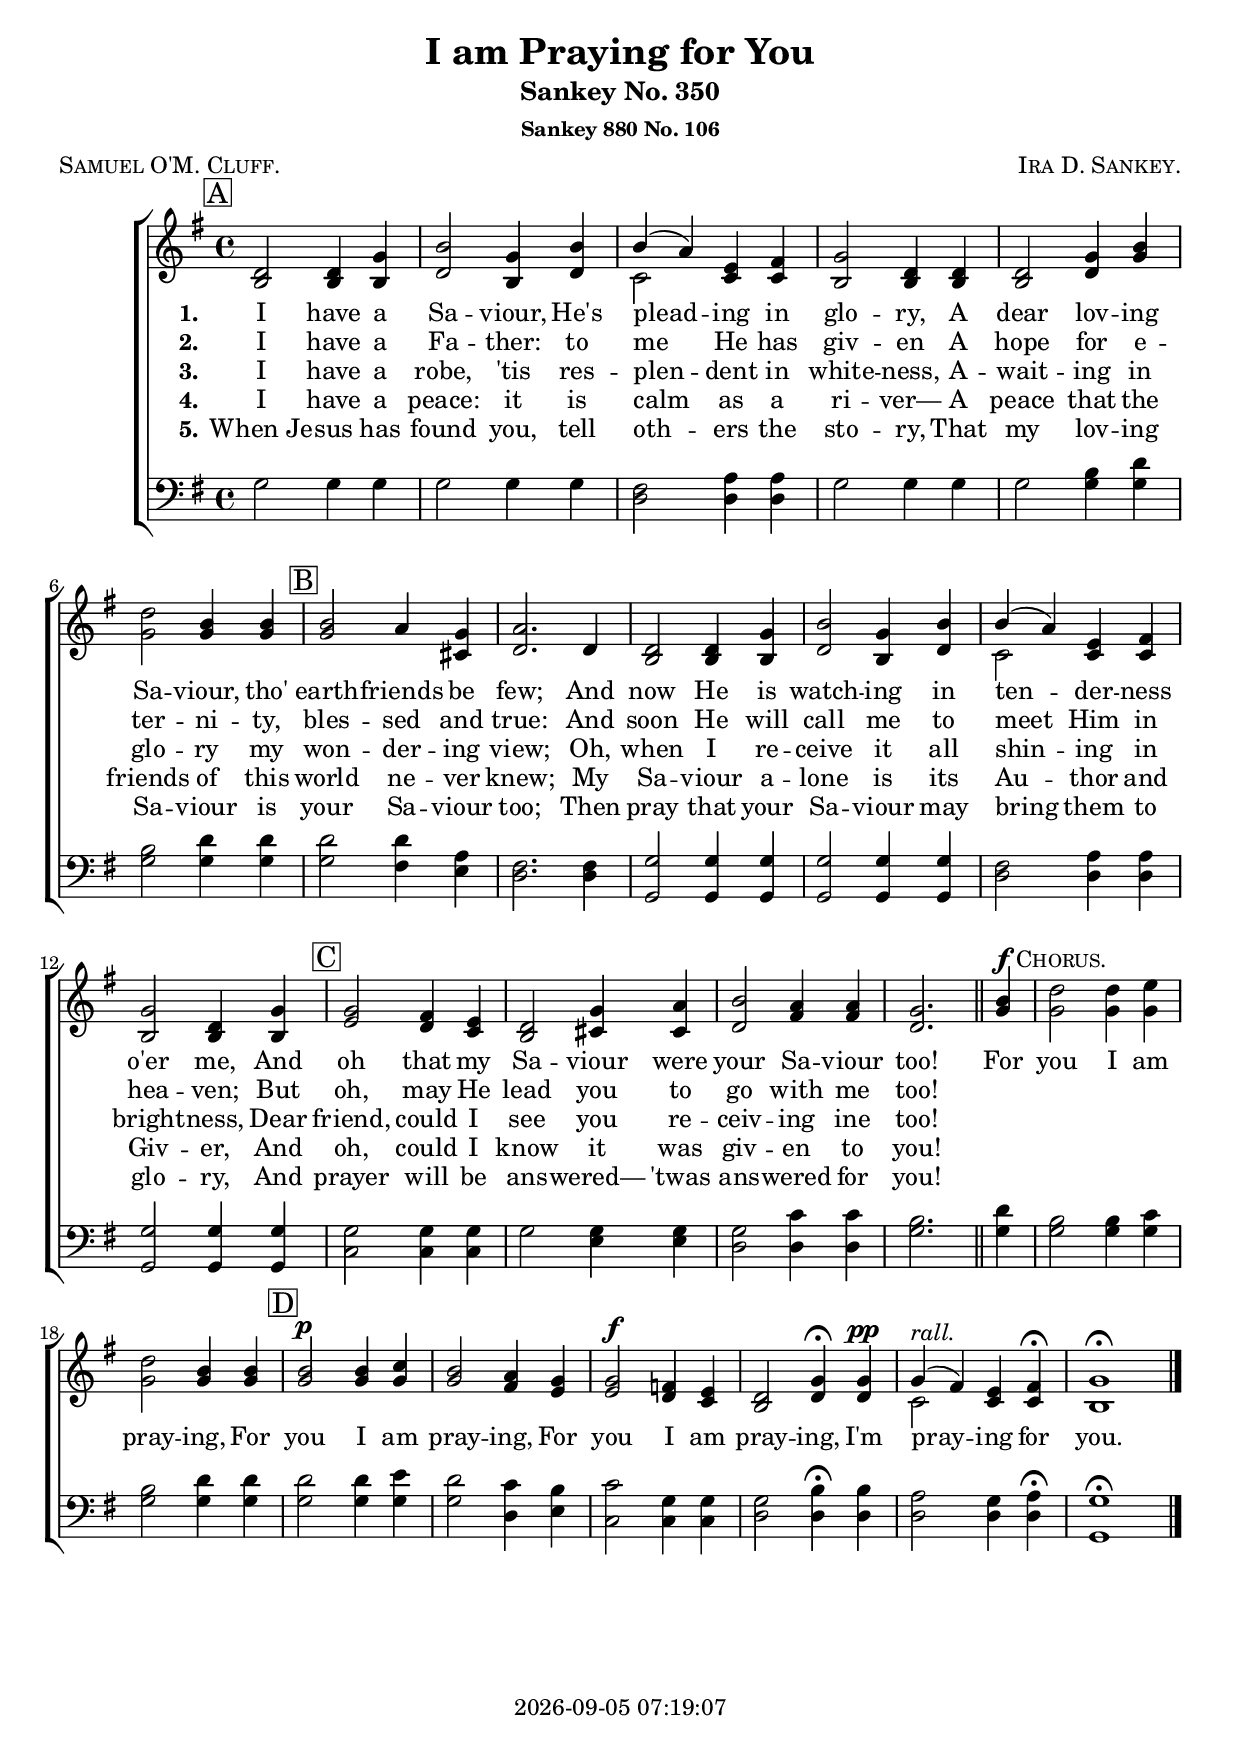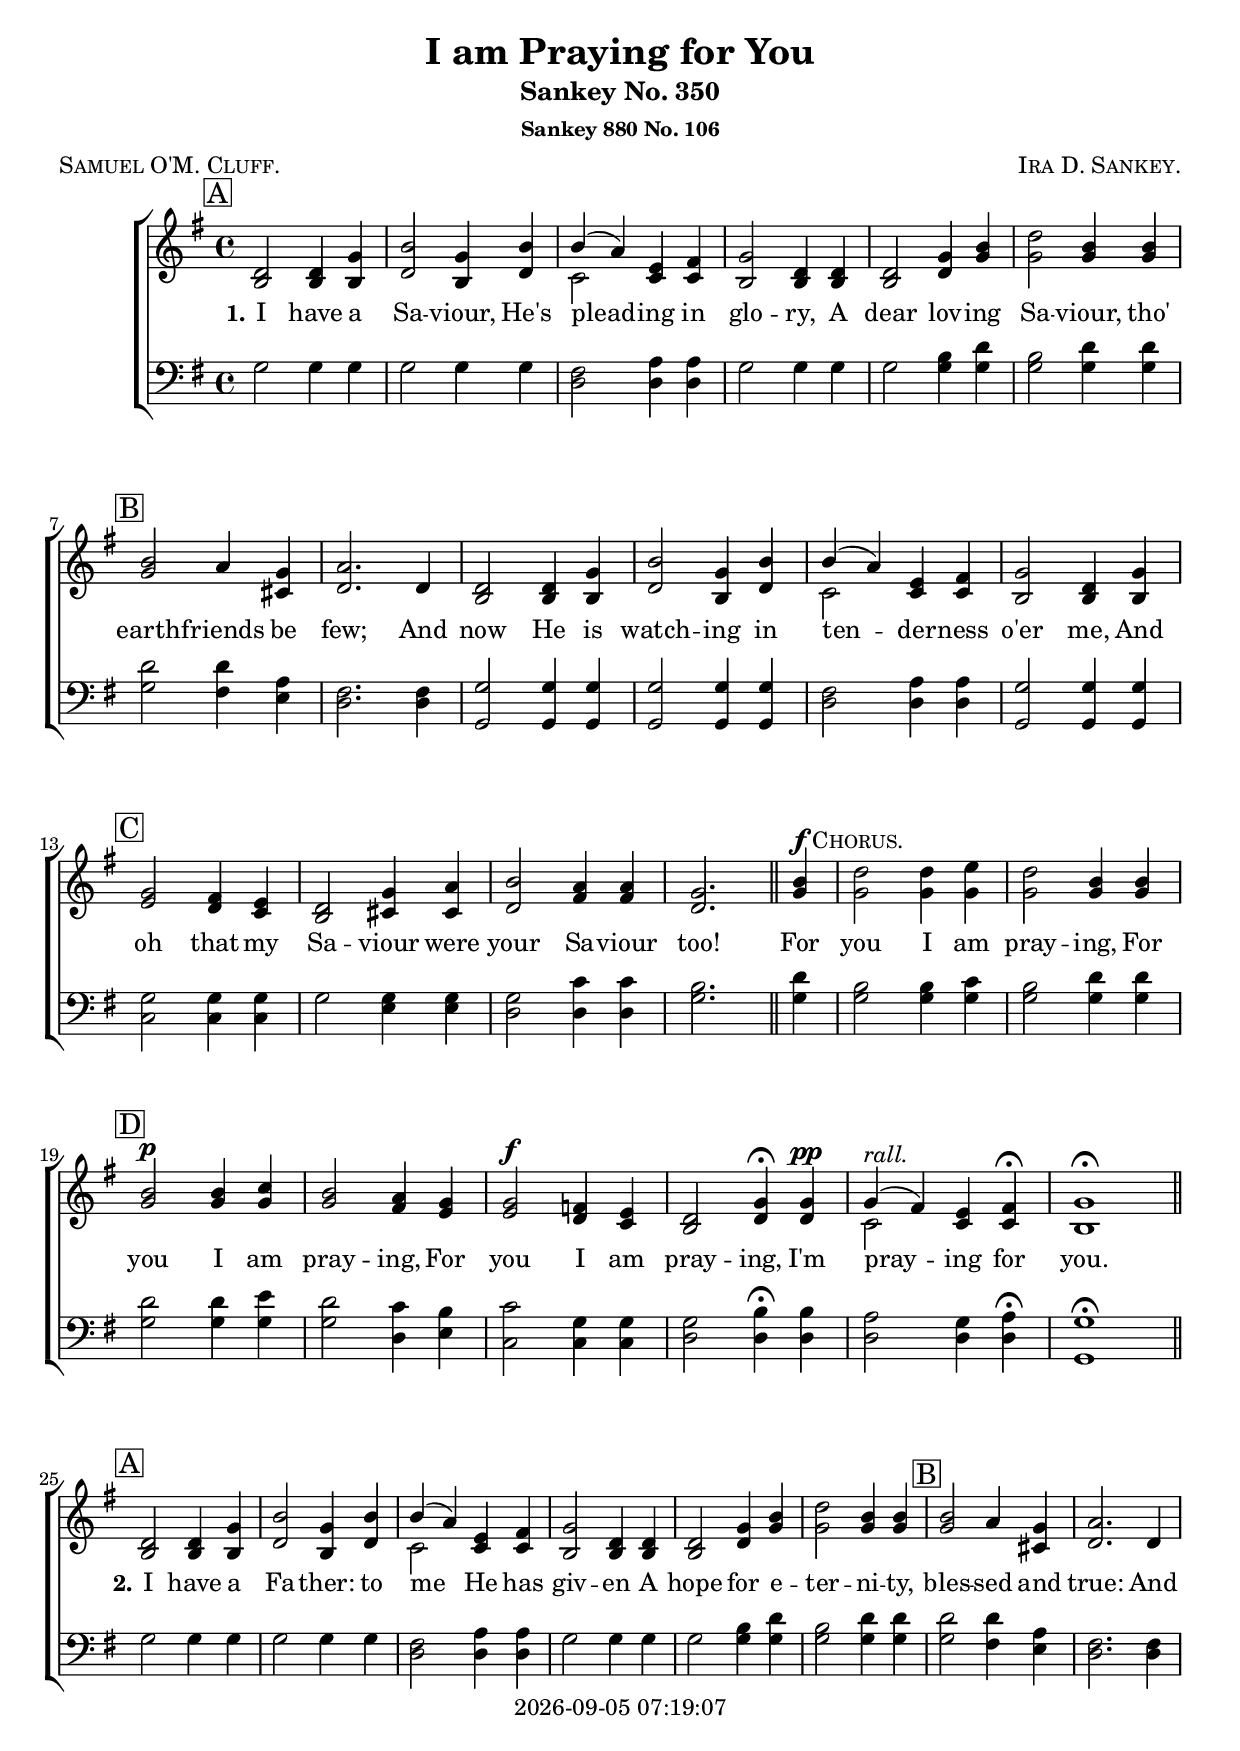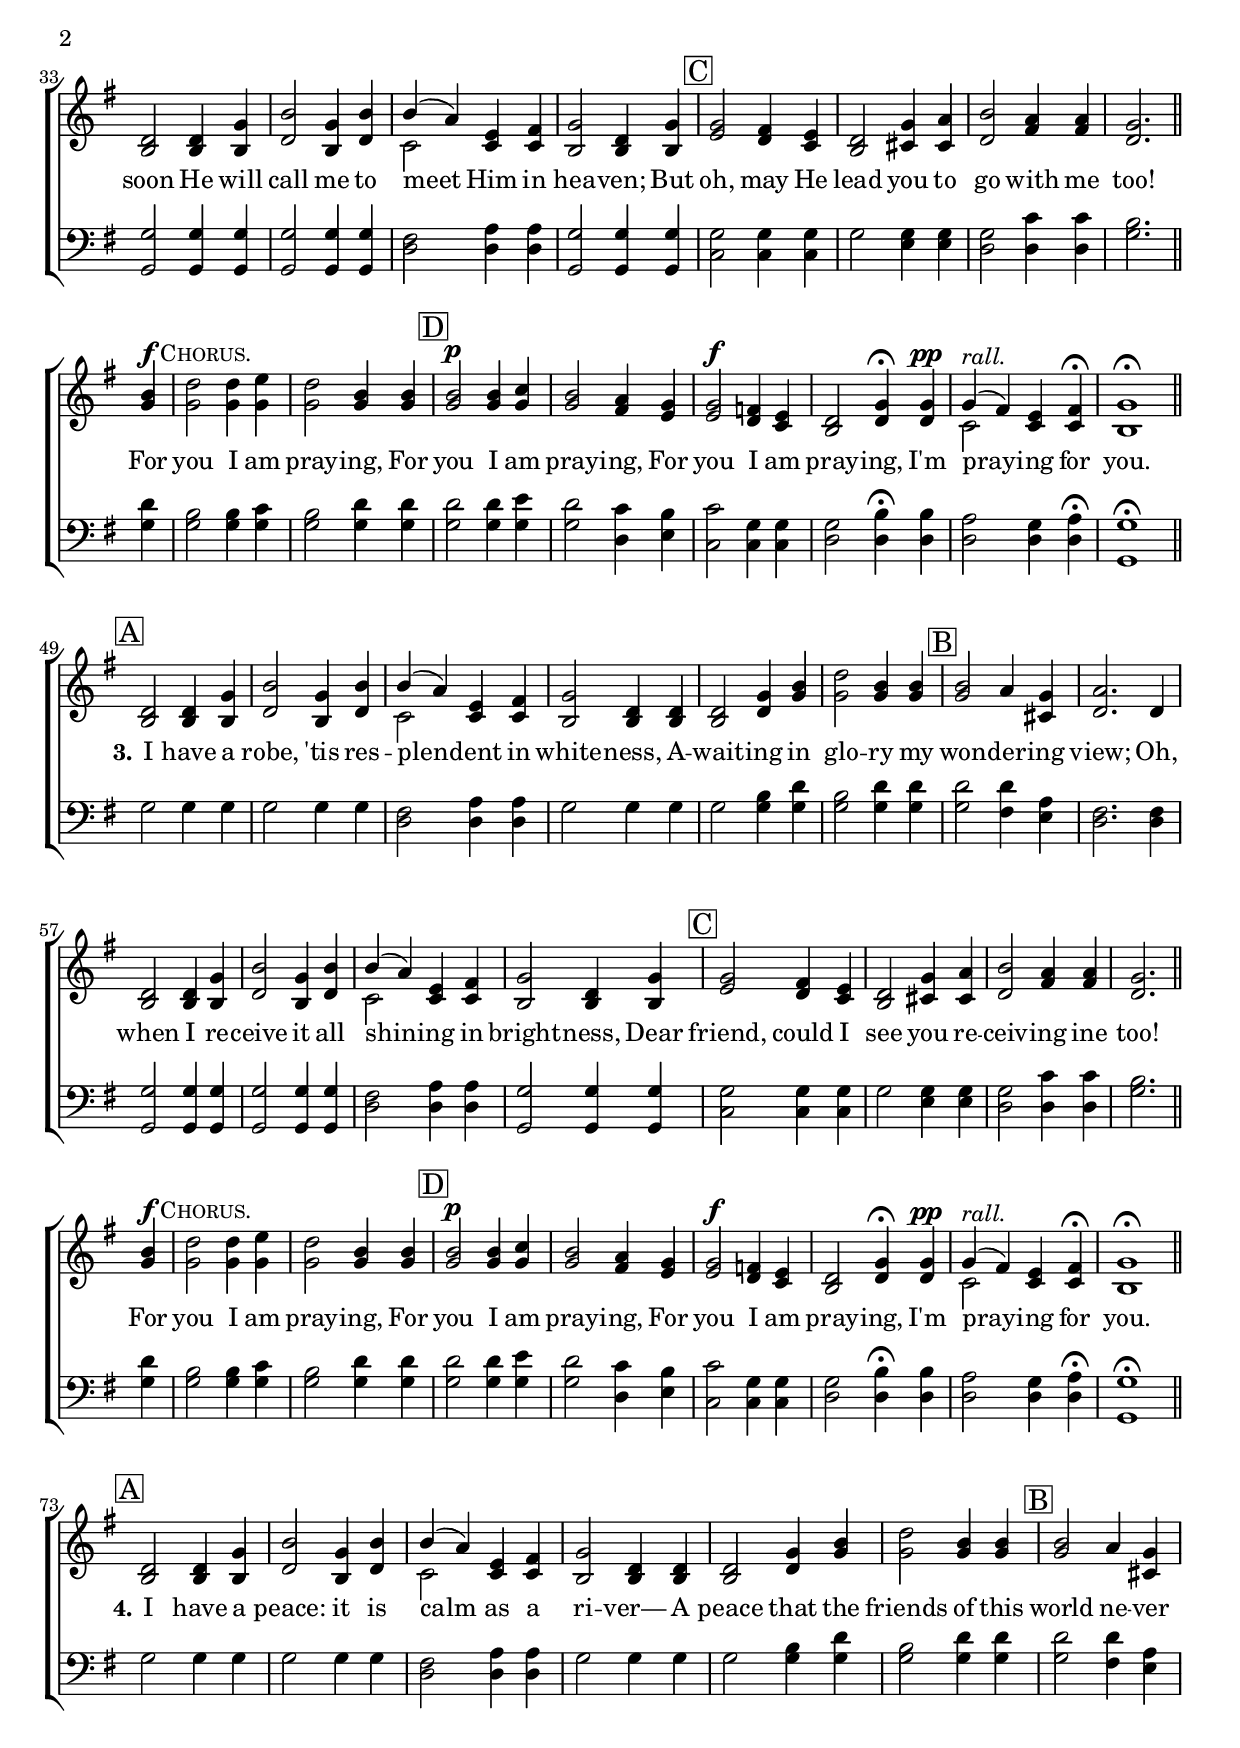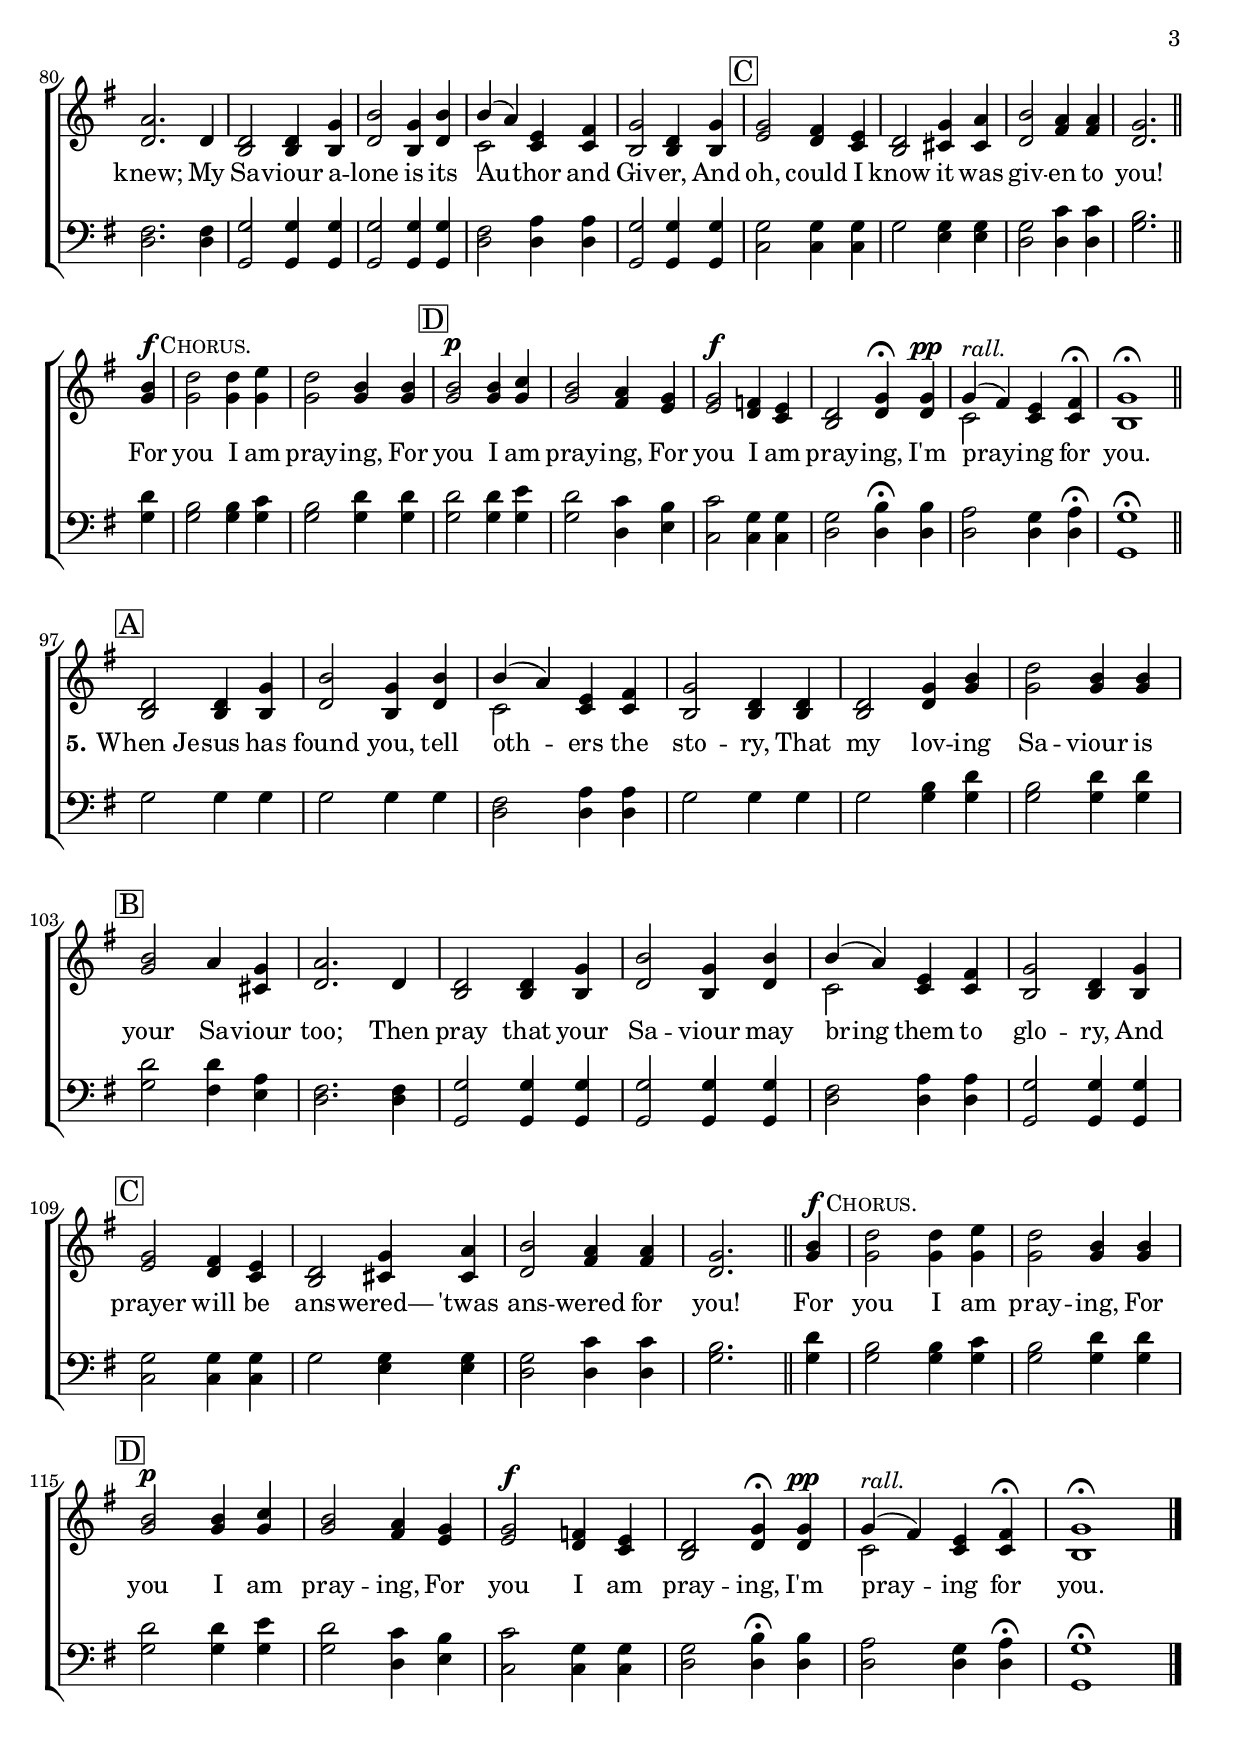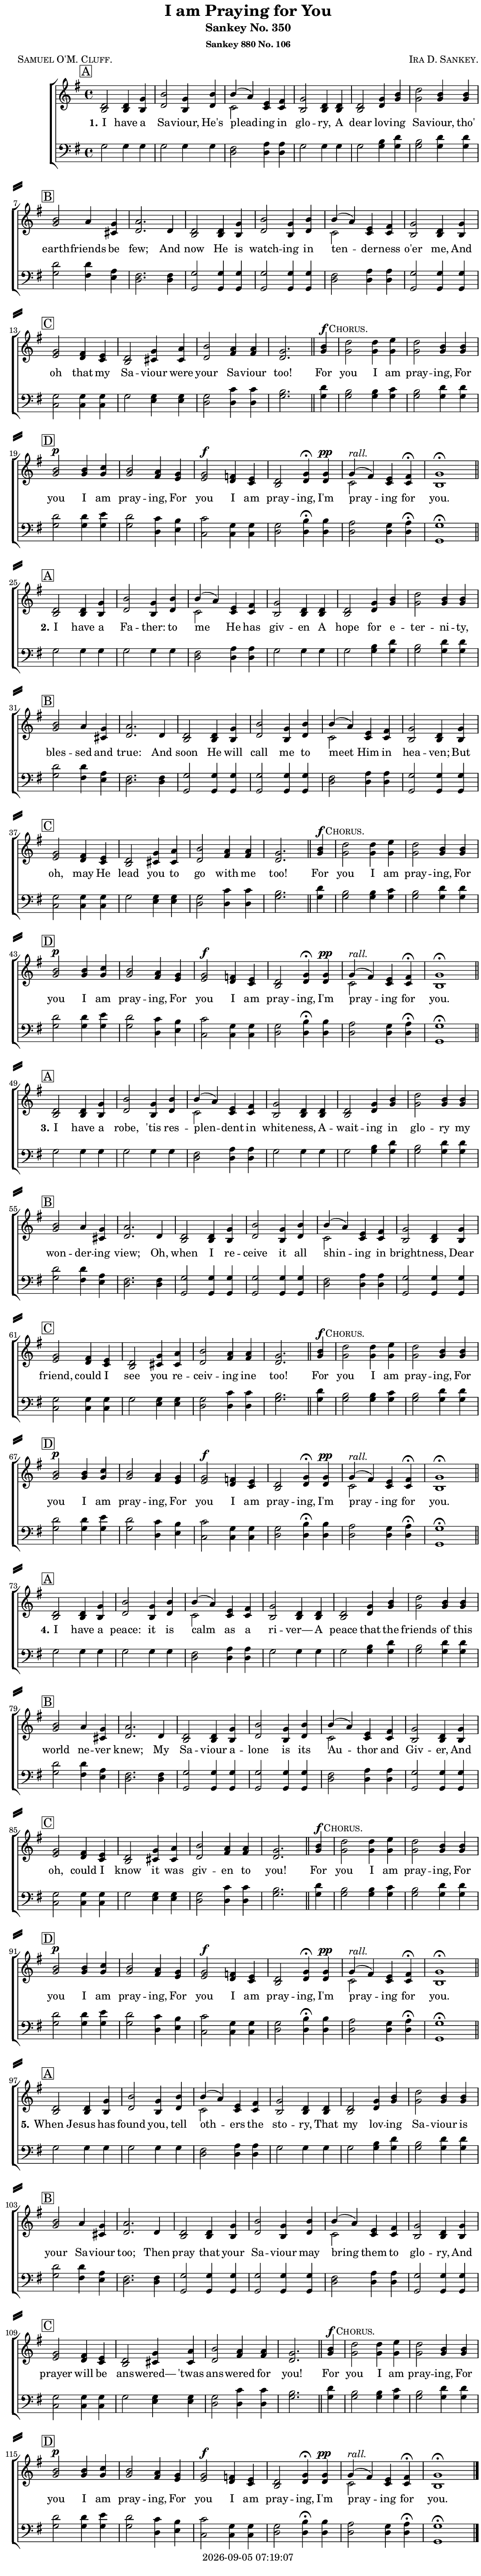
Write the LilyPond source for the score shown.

\version "2.22.1"

\include "articulate.ly"

today = #(strftime "%Y-%m-%d %H:%M:%S" (localtime (current-time)))

\header {
% centered at top
%  dedication  = "dedication"
  title       = "I am Praying for You"
  subtitle    = "Sankey No. 350"
  subsubtitle = "Sankey 880 No. 106"
%  instrument  = "instrument"
  
% arrangement of following lines:
%
%  poet    composer
%  meter   arranger
%  piece       opus

  composer    = \markup\smallCaps "Ira D. Sankey."
%  arranger    = "arranger"
%  opus        = "opus"

  poet        = \markup\smallCaps "Samuel O'M. Cluff."
%  meter       = \markup\smallCaps "meter"
%  piece       = \markup\smallCaps "piece"

% centered at bottom
% tagline     = "tagline" % default lilypond version
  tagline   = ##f
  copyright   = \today
}

% #(set-global-staff-size 16)

global = {
  \key g \major
  \time 4/4
}

RehearsalTrack = {
% \set Score.currentBarNumber = #5
  \mark \markup { \box "A" } s1*6
  \mark \markup { \box "B" } s1*6
  \mark \markup { \box "C" } s1*6
  \mark \markup { \box "D" } s1*6
}

TempoTrack = {
  \set Score.tempoHideNote = ##t
  \tempo 4=120
  s1*21
  s2 \tempo 4=40 s4 \tempo 4=120 s4
  s2. \tempo 4=40 s4
  \tempo 4=60 s1
}

nl = { \bar "||" \break }

soprano = \relative {
  \autoBeamOff
  d'2\omit\mf 4 g
  b2g4 b
  b4(a) e fis
  g2 d4 4
  d2 g4 b
  d2 b4 4
  b2 a4 g % B
  a2. d,4
  d2 4 g
  b2 g4 b
  b4(a) e fis
  g2 d4 g
  g2 fis4 e % C
  d2 g4 a
  b2 a4 4
  g2. \bar "||" b4\omit\f^\markup{\dynamic f \smallCaps Chorus.}
  d2 4 e
  d2 b4 4
  b2^\p 4 c % D
  b2 a4 g
  g2^\f f4 e
  d2 g4\fermata 4^\pp
  g4^\markup\italic rall. (fis) e fis\fermata
  g1\fermata
}

alto = \relative {
  \autoBeamOff
  b2\omit\mf 4 4
  d2 b4 d
  c2 4 4
  b2 4 4
  b2 d4 g
  g2 4 4
  g2 a4 cis, % B
  d2. 4
  b2 4 4
  d2 b4 d
  c2 4 4
  b2 4 4
  e2 d4 c % C
  b2 cis4 4
  d2 fis4 4
  d2. g4\omit\f
  g2 4 4
  g2 4 4
  g2^\p 4 4 % D
  g2 fis4 e
  e2^\f d4 c
  b2 d4\fermata d^\pp
  c2 4 4\fermata
  b1\fermata
}

tenor = \relative {
  \autoBeamOff
  g2\omit\mf 4 4
  g2 4 4
  fis2 a4 4
  g2 4 4
  g2 b4 d
  b2 d4 4
  d2 4 a % B
  fis2. 4
  g2 4 4
  g2 4 4
  fis2 a4 4
  g2 4 4
  g2 4 4 % C
  g2 4 4
  g2 c4 4
  b2. d4\omit\f
  b2 4 c
  b2 d4 4
  d2\omit\p 4 e % D
  d2 c4 b
  c2\omit\f g4 4
  g2 b4\fermata 4\omit\pp
  a2 g4 a\fermata
  g1\fermata
}

bass = \relative {
  \autoBeamOff
  g2 4 4
  g2 4 4
  d2 4 4
  g2 4 4
  g2 4 4
  g2 4 4
  g2 fis4 e % B
  d2. 4
  g,2 4 4
  g2 4 4
  d'2 4 4
  g,2 4 4
  c2 4 4 % C
  g'2 e4 4
  d2 4 4
  g2. 4\omit\f
  g2 4 4
  g2 4 4
  g2\omit\p 4 4 % D
  g2 d4 e
  c2\omit\f 4 4
  d2 4\fermata 4\omit\pp
  d2 4 4\fermata
  g,1\fermata
}

nom  = {   \set ignoreMelismata = ##t }
yesm = { \unset ignoreMelismata       }

chorus = \lyricmode {
  For you I am pray -- ing,
  For you I am pray -- ing,
  For you I am pray -- ing,
  I'm pray -- ing for you.
}

verses = 5

wordsOne = \lyricmode {
  \set stanza = "1."
  I have a Sa -- viour, He's plead -- ing in glo -- ry,
  A dear lov -- ing Sa -- viour, tho' earth -- friends be few;
  And now He is watch -- ing in ten -- der -- ness o'er me,
  And oh that my Sa -- viour were your Sa -- viour too!
}
  
wordsTwo = \lyricmode {
  \set stanza = "2."
  I have a Fa -- ther: to me He has giv -- en
  A hope for e -- ter -- ni -- ty, bles -- sed and true:
  And soon He will call me to meet Him in hea -- ven;
  But oh, may He lead you to go with me too!
}
  
wordsThree = \lyricmode {
  \set stanza = "3."
  I have a robe, 'tis res -- plen -- dent in white -- ness,
  A -- wait -- ing in glo -- ry my won -- der -- ing view;
  Oh, when I re -- ceive it all shin -- ing in bright -- ness,
  Dear friend, could I see you re -- ceiv -- ing ine too!
}
  
wordsFour = \lyricmode {
  \set stanza = "4."
  I have a peace: it is calm as a ri -- ver—
  A peace that the friends of this world ne -- ver knew;
  My Sa -- viour a -- lone is its Au -- thor and Giv -- er,
  And oh, could I know it was giv -- en to you!
}
  
wordsFive = \lyricmode {
  \set stanza = "5."
  "When Je" -- sus has found you, tell oth -- ers the sto -- ry,
  That my lov -- ing Sa -- viour is your Sa -- viour too;
  Then pray that your Sa -- viour may bring them to glo -- ry,
  And prayer will be ans -- wered— 'twas ans -- wered for you!
}
  
wordsMidi = \lyricmode {
  \set stanza = "1."
  "I " "have " "a " Sa "viour, " "He's " plead "ing " "in " glo "ry, "
  "\nA " "dear " lov "ing " Sa "viour, " "tho' " earth "friends " "be " "few; "
  "\nAnd " "now " "He " "is " watch "ing " "in " ten der "ness " "o'er " "me, "
  "\nAnd " "oh " "that " "my " Sa "viour " "were " "your " Sa "viour " "too! "
  "\nFor " "you " "I " "am " pray "ing, "
  "\nFor " "you " "I " "am " pray "ing, "
  "\nFor " "you " "I " "am " pray "ing, "
  "\nI'm " pray "ing " "for " "you. "

  \set stanza = "2."
  "\nI " "have " "a " Fa "ther: " "to " "me " "He " "has " giv "en "
  "\nA " "hope " "for " e ter ni "ty, " bles "sed " "and " "true: "
  "\nAnd " "soon " "He " "will " "call " "me " "to " "meet " "Him " "in " hea "ven; "
  "\nBut " "oh, " "may " "He " "lead " "you " "to " "go " "with " "me " "too! "
  "\nFor " "you " "I " "am " pray "ing, "
  "\nFor " "you " "I " "am " pray "ing, "
  "\nFor " "you " "I " "am " pray "ing, "
  "\nI'm " pray "ing " "for " "you. "

  \set stanza = "3."
  "\nI " "have " "a " "robe, " "'tis " res plen "dent " "in " white "ness, "
  "\nA" wait "ing " "in " glo "ry " "my " won der "ing " "view; "
  "\nOh, " "when " "I " re "ceive " "it " "all " shin "ing " "in " bright "ness, "
  "\nDear " "friend, " "could " "I " "see " "you " re ceiv "ing " "ine " "too! "
  "\nFor " "you " "I " "am " pray "ing, "
  "\nFor " "you " "I " "am " pray "ing, "
  "\nFor " "you " "I " "am " pray "ing, "
  "\nI'm " pray "ing " "for " "you. "

  \set stanza = "4."
  "\nI " "have " "a " "peace: " "it " "is " "calm " "as " "a " ri "ver— "
  "\nA " "peace " "that " "the " "friends " "of " "this " "world " ne "ver " "knew; "
  "\nMy " Sa "viour " a "lone " "is " "its " Au "thor " "and " Giv "er, "
  "\nAnd " "oh, " "could " "I " "know " "it " "was " giv "en " "to " "you! "
  "\nFor " "you " "I " "am " pray "ing, "
  "\nFor " "you " "I " "am " pray "ing, "
  "\nFor " "you " "I " "am " pray "ing, "
  "\nI'm " pray "ing " "for " "you. "

  \set stanza = "5."
  "\nWhen Je" "sus " "has " "found " "you, " "tell " oth "ers " "the " sto "ry, "
  "\nThat " "my " lov "ing " Sa "viour " "is " "your " Sa "viour " "too; "
  "\nThen " "pray " "that " "your " Sa "viour " "may " "bring " "them " "to " glo "ry, "
  "\nAnd " "prayer " "will " "be " ans "wered— " "'twas " ans "wered " "for " "you! "
  "\nFor " "you " "I " "am " pray "ing, "
  "\nFor " "you " "I " "am " pray "ing, "
  "\nFor " "you " "I " "am " pray "ing, "
  "\nI'm " pray "ing " "for " "you. "
}

\book {
  \bookOutputSuffix "midi"
  \score {
%    \articulate
        \new ChoirStaff <<
                                % Soprano staff
          \new Staff = soprano
          <<
            \new Voice { \repeat unfold \verses \TempoTrack     }
            \new Voice { \global \repeat unfold \verses \soprano \bar "|." }
            \addlyrics \wordsMidi
          >>
                                % Alto staff
          \new Staff = alto
          <<
            \new Voice { \global \repeat unfold \verses { \alto \nl } \bar "|." }
          >>
                                % Tenor staff
          \new Staff = tenor
          <<
            \clef "treble_8"
            \new Voice { \global \repeat unfold \verses \tenor }
          >>
                                % Bass staff
          \new Staff = bass
          <<
            \clef "bass"
            \new Voice { \global \repeat unfold \verses \bass }
          >>
        >>
    \midi {}
  }
}

\book {
  \bookOutputSuffix "repeat"
  \score {
        \new ChoirStaff <<
                                  % Joint soprano/alto staff
          \new Staff \with { printPartCombineTexts = ##f }
          <<
            \new Voice \RehearsalTrack
            \new Voice \TempoTrack
            \new NullVoice = "aligner" \soprano
            \new Voice = "women" \partCombine { \global \soprano \bar "|." } { \global \alto }
            \new Lyrics \lyricsto "aligner" { \wordsOne \chorus }
            \new Lyrics \lyricsto "aligner"   \wordsTwo
            \new Lyrics \lyricsto "aligner"   \wordsThree
            \new Lyrics \lyricsto "aligner"   \wordsFour
            \new Lyrics \lyricsto "aligner"   \wordsFive
          >>
                                  % Joint tenor/bass staff
          \new Staff \with { printPartCombineTexts = ##f }
          <<
            \clef "bass"
            \new Voice = "men" \partCombine { \global \tenor } { \global \bass }
          >>
        >>
    \layout {
      indent = 1.5\cm
      \pointAndClickOff
      \context {
        \Staff \RemoveAllEmptyStaves
      }
    }
  }
}

\book {
  \bookOutputSuffix "single"
  \score {
        \new ChoirStaff <<
                                  % Joint soprano/alto staff
          \new Staff \with { printPartCombineTexts = ##f }
          <<
            \new Voice { \repeat unfold \verses \RehearsalTrack }
            \new Voice { \repeat unfold \verses \TempoTrack }
            \new NullVoice = "aligner" { \repeat unfold \verses \soprano }
            \new Voice = "women" \partCombine { \global \repeat unfold \verses \soprano \bar "|." }
                                               { \global \repeat unfold \verses { \alto \nl } \bar "|." }
            \new Lyrics \lyricsto "aligner" { \wordsOne   \chorus
                                              \wordsTwo   \chorus
                                              \wordsThree \chorus
                                              \wordsFour  \chorus
                                              \wordsFive  \chorus
                                            }
          >>
                                  % Joint tenor/bass staff
          \new Staff \with { printPartCombineTexts = ##f }
          <<
            \clef "bass"
            \new Voice = "men" \partCombine { \global \repeat unfold \verses \tenor }
                                            { \global \repeat unfold \verses \bass }
          >>
        >>
    \layout {
      indent = 1.5\cm
      \pointAndClickOff
      \context {
        \Staff \RemoveAllEmptyStaves
      }
    }
  }
}

\book {
  \bookOutputSuffix "singlepage"
  \paper {
    top-margin = 0
    left-margin = 7
    right-margin = 1
    paper-width = 190\mm
    page-breaking = #ly:one-page-breaking
    system-system-spacing.basic-distance = #15
    system-separator-markup = \slashSeparator
  }
  \score {
        \new ChoirStaff <<
                                  % Joint soprano/alto staff
          \new Staff \with { printPartCombineTexts = ##f }
          <<
            \new Voice { \repeat unfold \verses \RehearsalTrack }
            \new Voice { \repeat unfold \verses \TempoTrack }
            \new NullVoice = "aligner" { \repeat unfold \verses \soprano }
            \new Voice = "women" \partCombine { \global \repeat unfold \verses \soprano \bar "|." }
                                               { \global \repeat unfold \verses { \alto \nl } \bar "|." }
            \new Lyrics \lyricsto "aligner" { \wordsOne   \chorus
                                              \wordsTwo   \chorus
                                              \wordsThree \chorus
                                              \wordsFour  \chorus
                                              \wordsFive  \chorus
                                            }
          >>
                                  % Joint tenor/bass staff
          \new Staff \with { printPartCombineTexts = ##f }
          <<
            \clef "bass"
            \new Voice = "men" \partCombine { \global \repeat unfold \verses \tenor }
                                            { \global \repeat unfold \verses \bass }
          >>
        >>
    \layout {
      indent = 1.5\cm
      \pointAndClickOff
      \context {
        \Staff \RemoveAllEmptyStaves
      }
    }
  }
}
